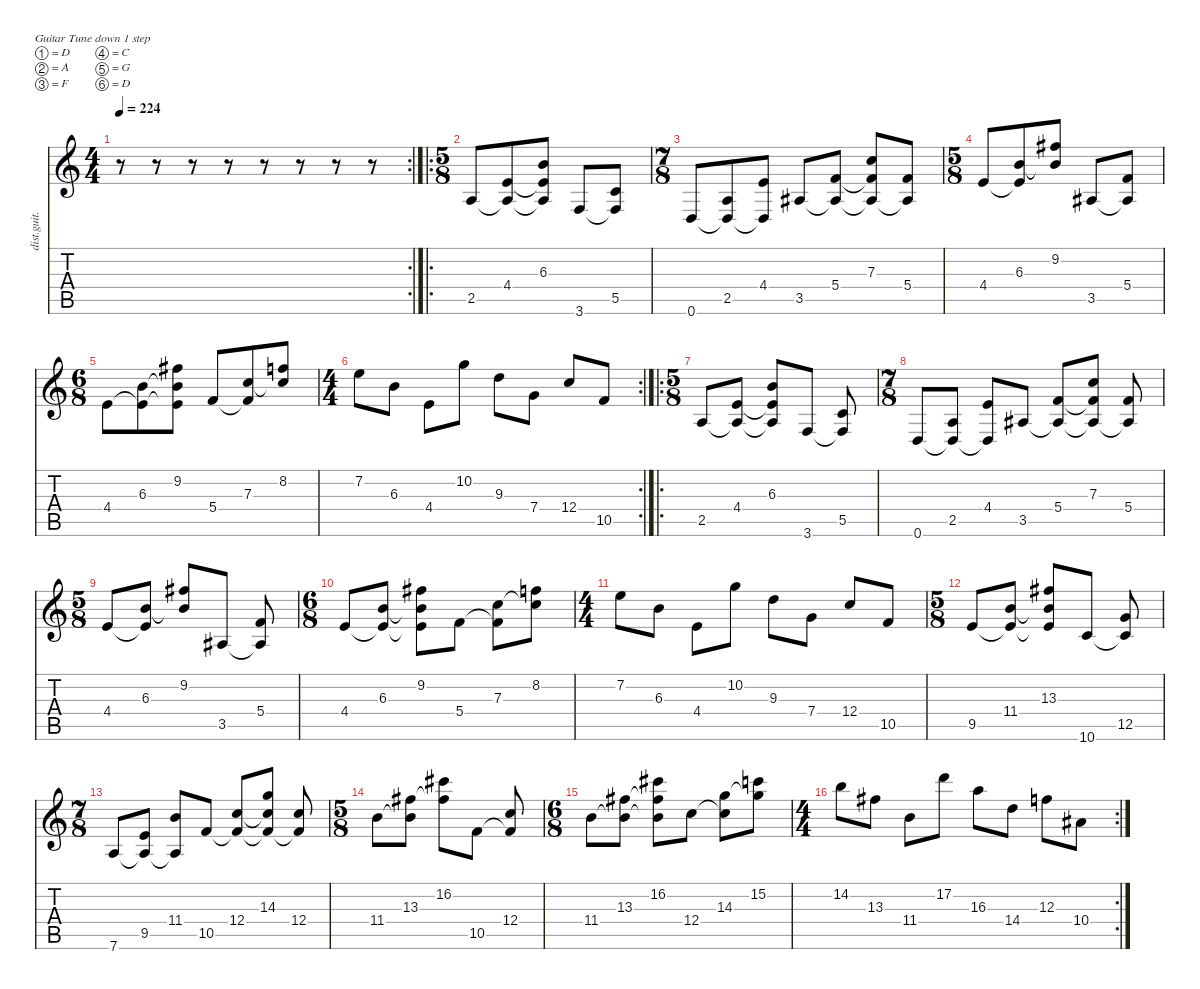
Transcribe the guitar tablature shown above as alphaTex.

\defaultSystemsLayout 4
\hideDynamics
\bracketExtendMode nobrackets
\otherSystemsTrackNameOrientation horizontal
\track ("Steffen Kummerer" "dist.guit.") {mute instrument distortionguitar}
\staff {score tabs}
\tuning (D4 A3 F3 C3 G2 D2)
\rc 2
\ts (4 4)
\beaming (8 2 2 2 2)
\tempo 224
\clef g2
\ks c
r.8{dy f beam Down} r.8{beam Down} r.8{beam Down} r.8{beam Down} r.8{beam Down} r.8{beam Down} r.8{beam Down} r.8{beam Down} |
\ro
\ts (5 8)
\beaming (8 3 2)
2.5.8{beam Up} (4.4 2.5{t}).8{beam Up} (6.3 4.4{t} 2.5{t}).8{beam Up} 3.6.8{beam Up} (5.5 3.6{t}).8{beam Up} |
\ts (7 8)
\beaming (8 3 2 2)
0.6.8{beam Up} (2.5 0.6{t}).8{beam Up} (4.4 0.6{t}).8{beam Up} 3.5{acc #}.8{beam Up} (5.4 3.5{t acc #}).8{beam Up} (7.3 5.4{t} 3.5{t acc #}).8{beam Up} (5.4 3.5{t acc #}).8{beam Up} |
\ts (5 8)
\beaming (8 3 2)
4.4.8{beam Up} (6.3 4.4{t}).8{beam Up} (9.2{acc #} 6.3{t}).8{beam Up} 3.5{acc #}.8{beam Up} (5.4 3.5{t acc #}).8{beam Up} |
\ts (6 8)
\beaming (8 3 3)
4.4.8{beam Down} (6.3 4.4{t}).8{beam Down} (9.2{acc #} 6.3{t} 4.4{t}).8{beam Down} 5.4.8{beam Up} (7.3 5.4{t}).8{beam Up} (8.2 7.3{t}).8{beam Up} |
\rc 2
\ts (4 4)
\beaming (8 2 2 2 2)
7.2.8{beam Down} 6.3.8{beam Down} 4.4.8{beam Down} 10.2.8{beam Down} 9.3.8{beam Down} 7.4.8{beam Down} 12.4.8{beam Up} 10.5.8{beam Up} |
\ro
\ts (5 8)
\beaming (8 2 2 2 2)
2.5.8{beam Up} (4.4 2.5{t}).8{beam Up} (6.3 4.4{t} 2.5{t}).8{beam Up} 3.6.8{beam Up} (5.5 3.6{t}).8{beam Up} |
\ts (7 8)
\beaming (8 2 2 2 2)
0.6.8{beam Up} (2.5 0.6{t}).8{beam Up} (4.4 0.6{t}).8{beam Up} 3.5{acc #}.8{beam Up} (5.4 3.5{t acc #}).8{beam Up} (7.3 5.4{t} 3.5{t acc #}).8{beam Up} (5.4 3.5{t acc #}).8{beam Up} |
\ts (5 8)
\beaming (8 2 2 2 2)
4.4.8{beam Up} (6.3 4.4{t}).8{beam Up} (9.2{acc #} 6.3{t}).8{beam Up} 3.5{acc #}.8{beam Up} (5.4 3.5{t acc #}).8{beam Up} |
\ts (6 8)
\beaming (8 2 2 2 2)
4.4.8{beam Up} (6.3 4.4{t}).8{beam Up} (9.2{acc #} 6.3{t} 4.4{t}).8{beam Down} 5.4.8{beam Down} (7.3 5.4{t}).8{beam Down} (8.2 7.3{t}).8{beam Down} |
\ts (4 4)
\beaming (8 2 2 2 2)
7.2.8{beam Down} 6.3.8{beam Down} 4.4.8{beam Down} 10.2.8{beam Down} 9.3.8{beam Down} 7.4.8{beam Down} 12.4.8{beam Up} 10.5.8{beam Up} |
\ts (5 8)
\beaming (8 2 2 2 2)
9.5.8{beam Up} (11.4 9.5{t}).8{beam Up} (13.3{acc #} 11.4{t} 9.5{t}).8{beam Up} 10.6.8{beam Up} (12.5 10.6{t}).8{beam Up} |
\ts (7 8)
\beaming (8 2 2 2 2)
7.6.8{beam Up} (9.5 7.6{t}).8{beam Up} (11.4 7.6{t}).8{beam Up} 10.5.8{beam Up} (12.4 10.5{t}).8{beam Up} (14.3 12.4{t} 10.5{t}).8{beam Up} (12.4 10.5{t}).8{beam Up} |
\ts (5 8)
\beaming (8 2 2 2 2)
11.4.8{beam Down} (13.3{acc #} 11.4{t}).8{beam Down} (16.2{acc #} 13.3{t acc #}).8{beam Down} 10.5.8{beam Down} (12.4 10.5{t}).8{beam Up} |
\ts (6 8)
\beaming (8 2 2 2 2)
11.4.8{beam Down} (13.3{acc #} 11.4{t}).8{beam Down} (16.2{acc #} 13.3{t acc #} 11.4{t}).8{beam Down} 12.4.8{beam Down} (14.3 12.4{t}).8{beam Down} (15.2 14.3{t}).8{beam Down} |
\rc 2
\ts (4 4)
\beaming (8 2 2 2 2)
14.2.8{beam Down} 13.3{acc #}.8{beam Down} 11.4.8{beam Down} 17.2.8{beam Down} 16.3.8{beam Down} 14.4.8{beam Down} 12.3.8{beam Down} 10.4{acc #}.8{beam Down}
